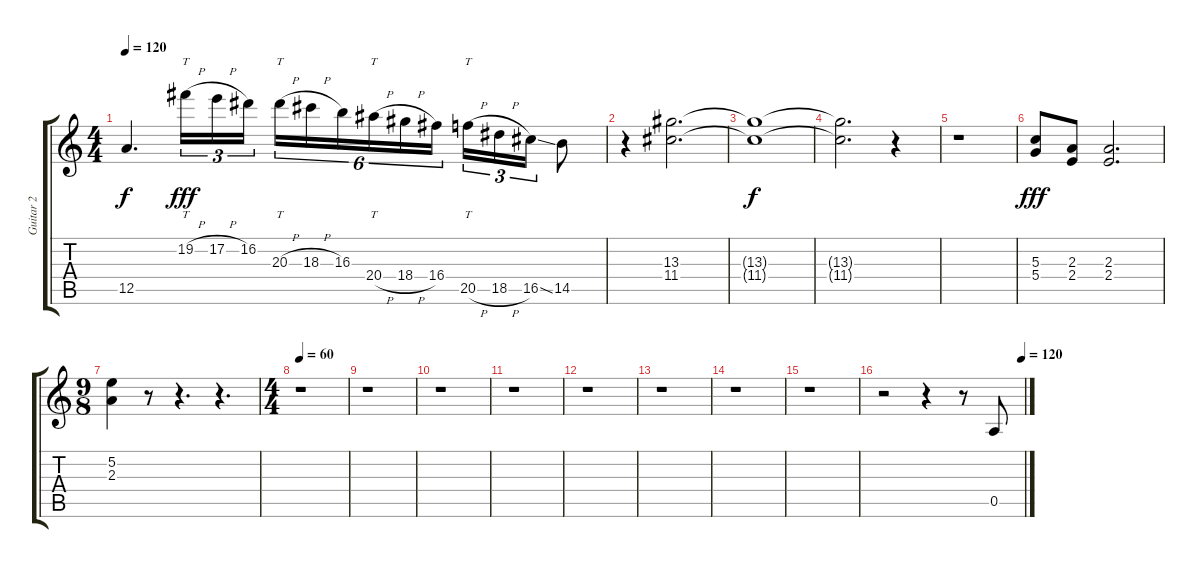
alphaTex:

\track ("Guitar 2" "Guitar 2") {instrument distortionguitar}
\staff {score tabs}
\tuning (E4 B3 G3 D3 A2 E2) {hide}
\ts (4 4)
\tempo 120
\clef g2
\ks c
12.5{t}.4{d dy f} 19.2{h}.16{tt tu (3 2) dy fff} 17.2{h}.16{tu (3 2)} 16.2.16{tu (3 2)} 20.3{h}.16{tt tu (6 4)} 18.3{h}.16{tu (6 4)} 16.3.16{tu (6 4)} 20.4{h}.16{tt tu (6 4)} 18.4{h}.16{tu (6 4)} 16.4.16{tu (6 4)} 20.5{h}.16{tt tu (3 2)} 18.5{h}.16{tu (3 2)} 16.5{ss}.16{tu (3 2)} 14.5.8 |
r.4 (13.3 11.4).2{d} |
(13.3{t} 11.4{t}).1{dy f} |
(13.3{t} 11.4{t}).2{d} r.4 |
r.1 |
(5.3 5.4).8{dy fff} (2.3 2.4).8 (2.3 2.4).2{d} |
\ts (9 8)
(5.2 2.3).4 r.8 r.4{d} r.4{d} |
\ts (4 4)
\tempo 60
r.1 |
r.1 |
r.1 |
r.1 |
r.1 |
r.1 |
r.1 |
r.1 |
\tempo (120 0.984375)
r.2 r.4 r.8 0.5.8
